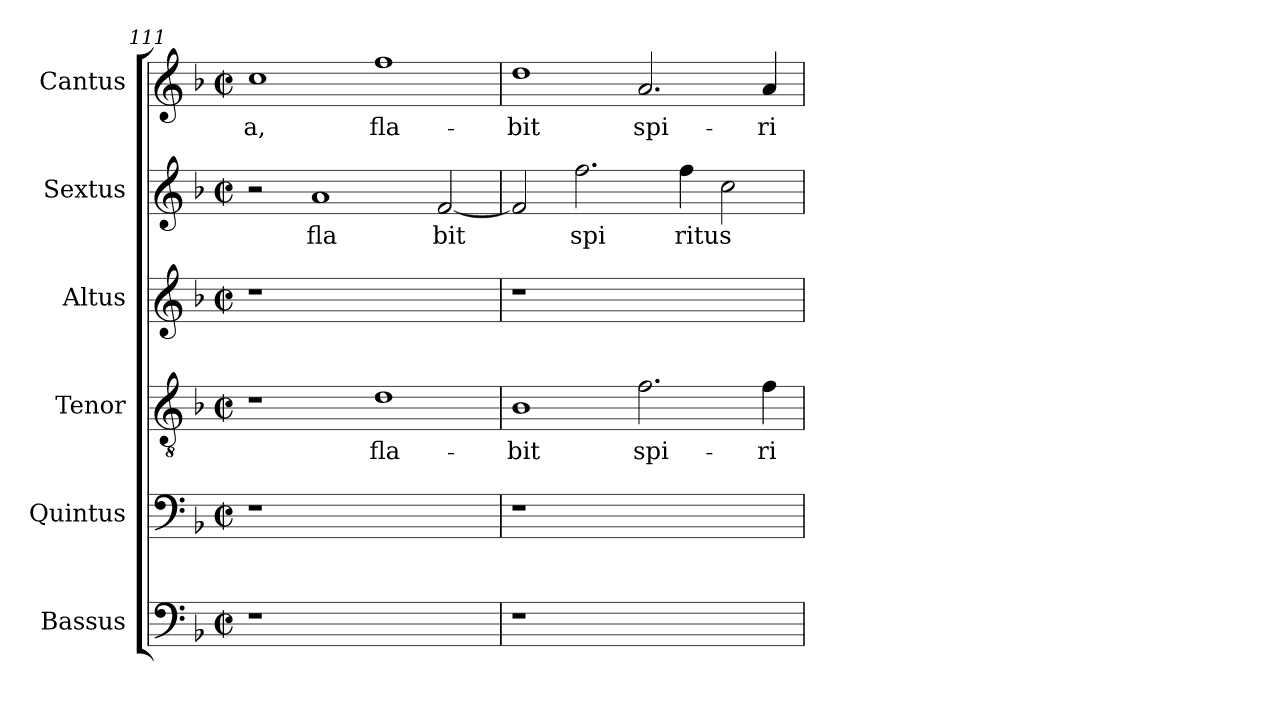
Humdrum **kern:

**kern	**kern	**kern	**text	**kern	**kern	**text	**kern	**text
*part6	*part5	*part4	*part4	*part3	*part2	*part2	*part1	*part1
*staff6	*staff5	*staff4	*staff4	*staff3	*staff2	*staff2	*staff1	*staff1
*I"Bassus	*I"Quintus	*I"Tenor	*	*I"Altus	*I"Sextus	*	*I"Cantus	*
*I'Bassus	*I'Quintus	*I'Tenor	*	*I'Altus	*I'Sextus	*	*I'Cantus	*
*clefF4	*clefF4	*clefGv2	*	*clefG2	*clefG2	*	*clefG2	*
*k[b-]	*k[b-]	*k[b-]	*	*k[b-]	*k[b-]	*	*k[b-]	*
*F:	*F:	*F:	*	*F:	*F:	*	*F:	*
*M2/2	*M2/2	*M2/2	*	*M2/2	*M2/2	*	*M2/2	*
*met(c|)	*met(c|)	*met(c|)	*	*met(c|)	*met(c|)	*	*met(c|)	*
=111	=111	=111	=111	=111	=111	=111	=111	=111
!	!	!	!	!	!	!	!	!LO:LY:b:cj
1r	1r	1r	.	1r	2r	.	1cc	-a,
!	!	!	!	!	!	!LO:LY:b:cj	!	!
.	.	.	.	.	1a	fla	.	.
!	!	!	!LO:LY:b:cj	!	!	!	!	!LO:LY:b:cj
1ryy	1ryy	1d	fla-	1ryy	.	.	1ff	fla-
!	!	!	!	!	!	!LO:LY:b	!	!
.	.	.	.	.	[<2f/	bit	.	.
=112	=112	=112	=112	=112	=112	=112	=112	=112
!	!	!	!LO:LY:b:cj	!	!	!	!	!LO:LY:b:cj
1r	1r	1B-	-bit	1r	2f/]	.	1dd	-bit
!	!	!	!	!	!	!LO:LY:b:cj	!	!
.	.	.	.	.	2.ff\	spi	.	.
!	!	!	!LO:LY:b:cj	!	!	!	!	!LO:LY:b:cj
1ryy	1ryy	2.f\	spi-	1ryy	.	.	2.a/	spi-
!	!	!	!	!	!	!LO:LY:b	!	!
.	.	.	.	.	4ff\	ritus	.	.
.	.	.	.	.	2cc\	.	.	.
!	!	!	!LO:LY:b:cj	!	!	!	!	!LO:LY:b:cj
.	.	4f\	-ri-	.	.	.	4a/	-ri-
=	=	=	=	=	=	=	=	=
*-	*-	*-	*-	*-	*-	*-	*-	*-
